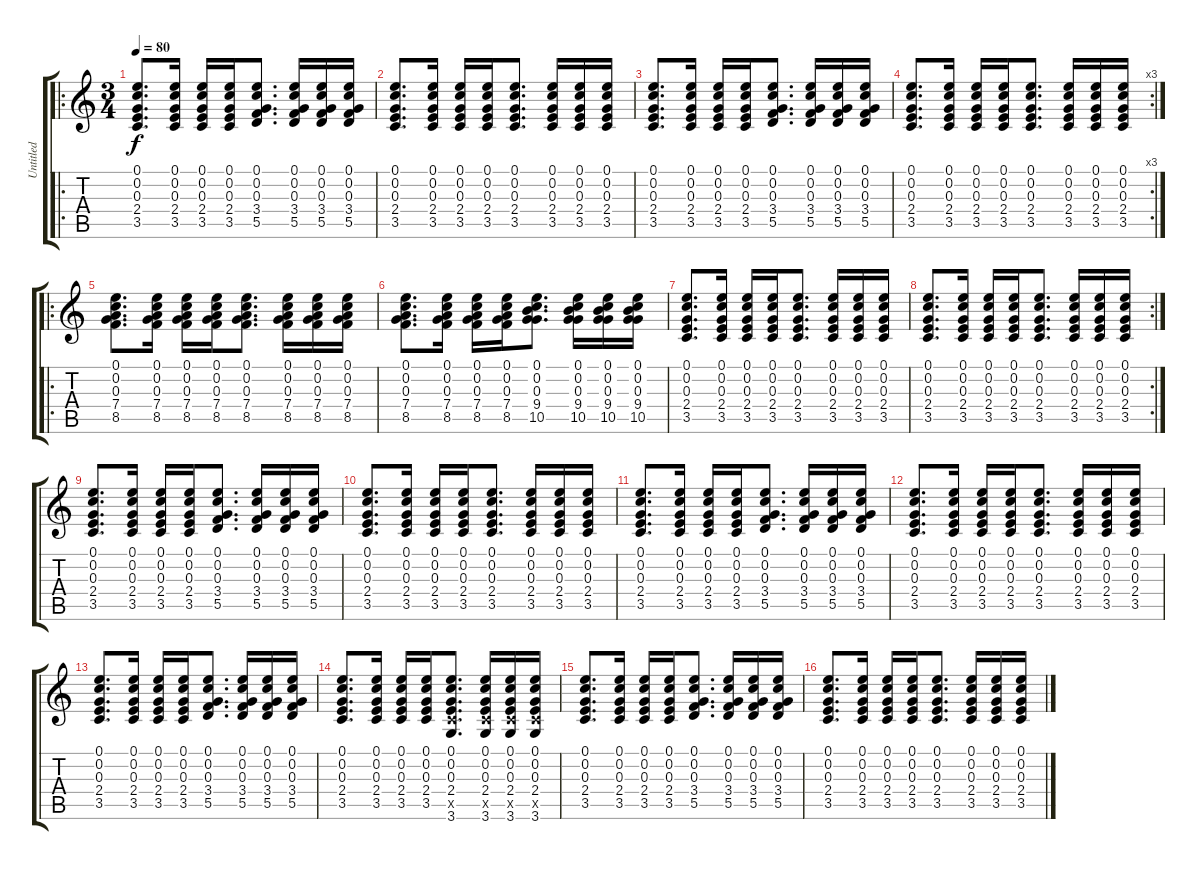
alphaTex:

\track ("Untitled" "Untitled") {instrument acousticguitarsteel}
\staff {score tabs}
\tuning (E4 C4 G3 D3 A2 E2) {hide}
\ro
\ts (3 4)
\tempo 80
\clef g2
\ks c
(0.1 0.2 0.3 2.4 3.5).8{d dy f instrument acousticguitarsteel} (0.1 0.2 0.3 2.4 3.5).16 (0.1 0.2 0.3 2.4 3.5).16 (0.1 0.2 0.3 2.4 3.5).16 (0.1 0.2 0.3 3.4 5.5).8{d} (0.1 0.2 0.3 3.4 5.5).16 (0.1 0.2 0.3 3.4 5.5).16 (0.1 0.2 0.3 3.4 5.5).16 |
(0.1 0.2 0.3 2.4 3.5).8{d} (0.1 0.2 0.3 2.4 3.5).16 (0.1 0.2 0.3 2.4 3.5).16 (0.1 0.2 0.3 2.4 3.5).16 (0.1 0.2 0.3 2.4 3.5).8{d} (0.1 0.2 0.3 2.4 3.5).16 (0.1 0.2 0.3 2.4 3.5).16 (0.1 0.2 0.3 2.4 3.5).16 |
(0.1 0.2 0.3 2.4 3.5).8{d} (0.1 0.2 0.3 2.4 3.5).16 (0.1 0.2 0.3 2.4 3.5).16 (0.1 0.2 0.3 2.4 3.5).16 (0.1 0.2 0.3 3.4 5.5).8{d} (0.1 0.2 0.3 3.4 5.5).16 (0.1 0.2 0.3 3.4 5.5).16 (0.1 0.2 0.3 3.4 5.5).16 |
\rc 3
(0.1 0.2 0.3 2.4 3.5).8{d} (0.1 0.2 0.3 2.4 3.5).16 (0.1 0.2 0.3 2.4 3.5).16 (0.1 0.2 0.3 2.4 3.5).16 (0.1 0.2 0.3 2.4 3.5).8{d} (0.1 0.2 0.3 2.4 3.5).16 (0.1 0.2 0.3 2.4 3.5).16 (0.1 0.2 0.3 2.4 3.5).16 |
\ro
(0.1 0.2 0.3 7.4 8.5).8{d} (0.1 0.2 0.3 7.4 8.5).16 (0.1 0.2 0.3 7.4 8.5).16 (0.1 0.2 0.3 7.4 8.5).16 (0.1 0.2 0.3 7.4 8.5).8{d} (0.1 0.2 0.3 7.4 8.5).16 (0.1 0.2 0.3 7.4 8.5).16 (0.1 0.2 0.3 7.4 8.5).16 |
(0.1 0.2 0.3 7.4 8.5).8{d} (0.1 0.2 0.3 7.4 8.5).16 (0.1 0.2 0.3 7.4 8.5).16 (0.1 0.2 0.3 7.4 8.5).16 (0.1 0.2 0.3 9.4 10.5).8{d} (0.1 0.2 0.3 9.4 10.5).16 (0.1 0.2 0.3 9.4 10.5).16 (0.1 0.2 0.3 9.4 10.5).16 |
(0.1 0.2 0.3 2.4 3.5).8{d} (0.1 0.2 0.3 2.4 3.5).16 (0.1 0.2 0.3 2.4 3.5).16 (0.1 0.2 0.3 2.4 3.5).16 (0.1 0.2 0.3 2.4 3.5).8{d} (0.1 0.2 0.3 2.4 3.5).16 (0.1 0.2 0.3 2.4 3.5).16 (0.1 0.2 0.3 2.4 3.5).16 |
\rc 2
(0.1 0.2 0.3 2.4 3.5).8{d} (0.1 0.2 0.3 2.4 3.5).16 (0.1 0.2 0.3 2.4 3.5).16 (0.1 0.2 0.3 2.4 3.5).16 (0.1 0.2 0.3 2.4 3.5).8{d} (0.1 0.2 0.3 2.4 3.5).16 (0.1 0.2 0.3 2.4 3.5).16 (0.1 0.2 0.3 2.4 3.5).16 |
(0.1 0.2 0.3 2.4 3.5).8{d} (0.1 0.2 0.3 2.4 3.5).16 (0.1 0.2 0.3 2.4 3.5).16 (0.1 0.2 0.3 2.4 3.5).16 (0.1 0.2 0.3 3.4 5.5).8{d} (0.1 0.2 0.3 3.4 5.5).16 (0.1 0.2 0.3 3.4 5.5).16 (0.1 0.2 0.3 3.4 5.5).16 |
(0.1 0.2 0.3 2.4 3.5).8{d} (0.1 0.2 0.3 2.4 3.5).16 (0.1 0.2 0.3 2.4 3.5).16 (0.1 0.2 0.3 2.4 3.5).16 (0.1 0.2 0.3 2.4 3.5).8{d} (0.1 0.2 0.3 2.4 3.5).16 (0.1 0.2 0.3 2.4 3.5).16 (0.1 0.2 0.3 2.4 3.5).16 |
(0.1 0.2 0.3 2.4 3.5).8{d} (0.1 0.2 0.3 2.4 3.5).16 (0.1 0.2 0.3 2.4 3.5).16 (0.1 0.2 0.3 2.4 3.5).16 (0.1 0.2 0.3 3.4 5.5).8{d} (0.1 0.2 0.3 3.4 5.5).16 (0.1 0.2 0.3 3.4 5.5).16 (0.1 0.2 0.3 3.4 5.5).16 |
(0.1 0.2 0.3 2.4 3.5).8{d} (0.1 0.2 0.3 2.4 3.5).16 (0.1 0.2 0.3 2.4 3.5).16 (0.1 0.2 0.3 2.4 3.5).16 (0.1 0.2 0.3 2.4 3.5).8{d} (0.1 0.2 0.3 2.4 3.5).16 (0.1 0.2 0.3 2.4 3.5).16 (0.1 0.2 0.3 2.4 3.5).16 |
(0.1 0.2 0.3 2.4 3.5).8{d} (0.1 0.2 0.3 2.4 3.5).16 (0.1 0.2 0.3 2.4 3.5).16 (0.1 0.2 0.3 2.4 3.5).16 (0.1 0.2 0.3 3.4 5.5).8{d} (0.1 0.2 0.3 3.4 5.5).16 (0.1 0.2 0.3 3.4 5.5).16 (0.1 0.2 0.3 3.4 5.5).16 |
(0.1 0.2 0.3 2.4 3.5).8{d} (0.1 0.2 0.3 2.4 3.5).16 (0.1 0.2 0.3 2.4 3.5).16 (0.1 0.2 0.3 2.4 3.5).16 (0.1 0.2 0.3 2.4 3.5{x} 3.6).8{d} (0.1 0.2 0.3 2.4 3.5{x} 3.6).16 (0.1 0.2 0.3 2.4 3.5{x} 3.6).16 (0.1 0.2 0.3 2.4 3.5{x} 3.6).16 |
(0.1 0.2 0.3 2.4 3.5).8{d} (0.1 0.2 0.3 2.4 3.5).16 (0.1 0.2 0.3 2.4 3.5).16 (0.1 0.2 0.3 2.4 3.5).16 (0.1 0.2 0.3 3.4 5.5).8{d} (0.1 0.2 0.3 3.4 5.5).16 (0.1 0.2 0.3 3.4 5.5).16 (0.1 0.2 0.3 3.4 5.5).16 |
(0.1 0.2 0.3 2.4 3.5).8{d} (0.1 0.2 0.3 2.4 3.5).16 (0.1 0.2 0.3 2.4 3.5).16 (0.1 0.2 0.3 2.4 3.5).16 (0.1 0.2 0.3 2.4 3.5).8{d} (0.1 0.2 0.3 2.4 3.5).16 (0.1 0.2 0.3 2.4 3.5).16 (0.1 0.2 0.3 2.4 3.5).16
